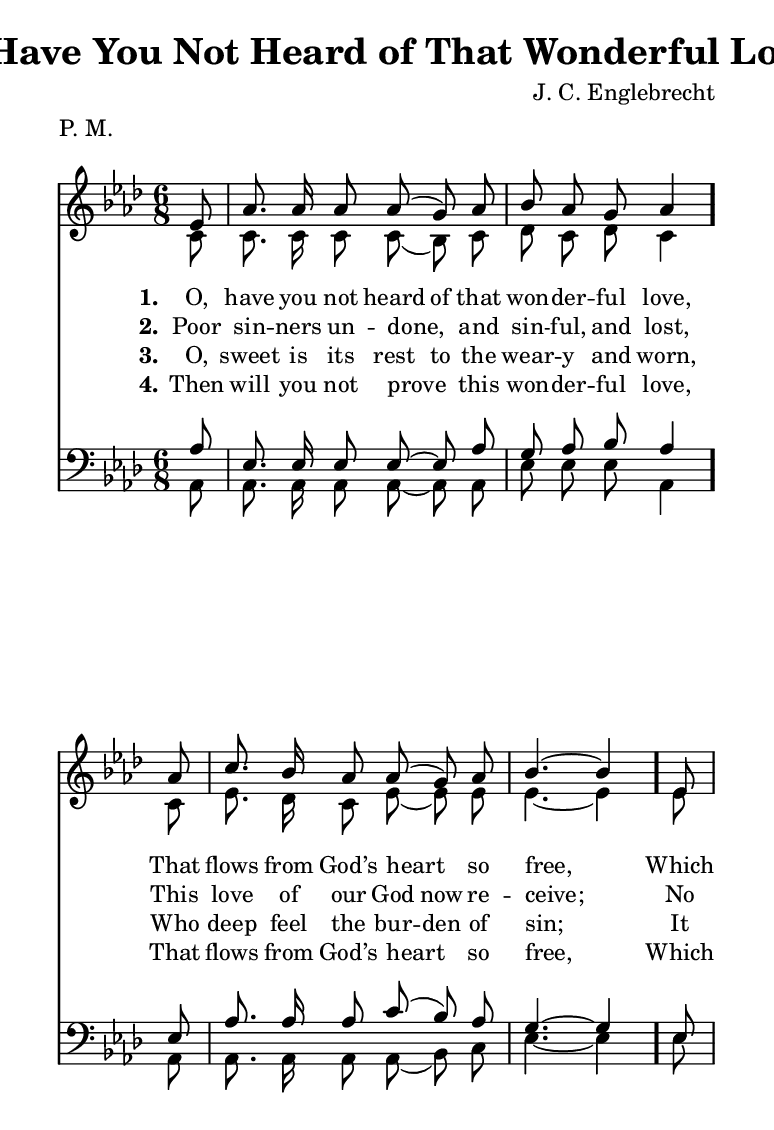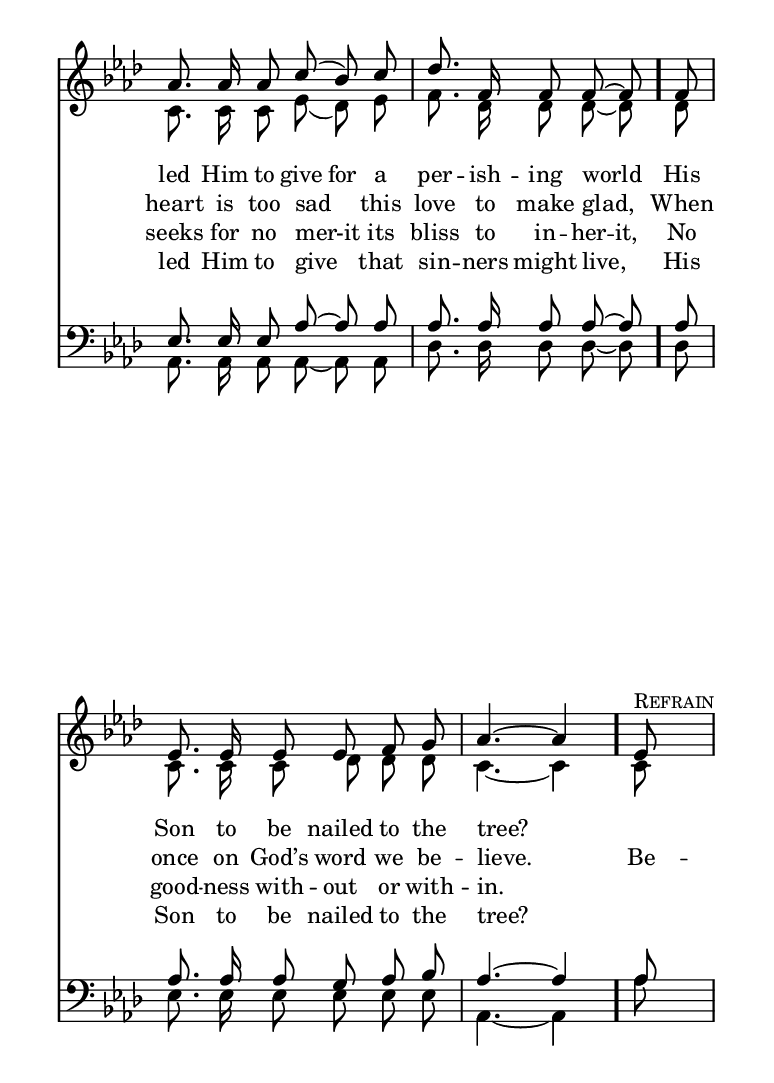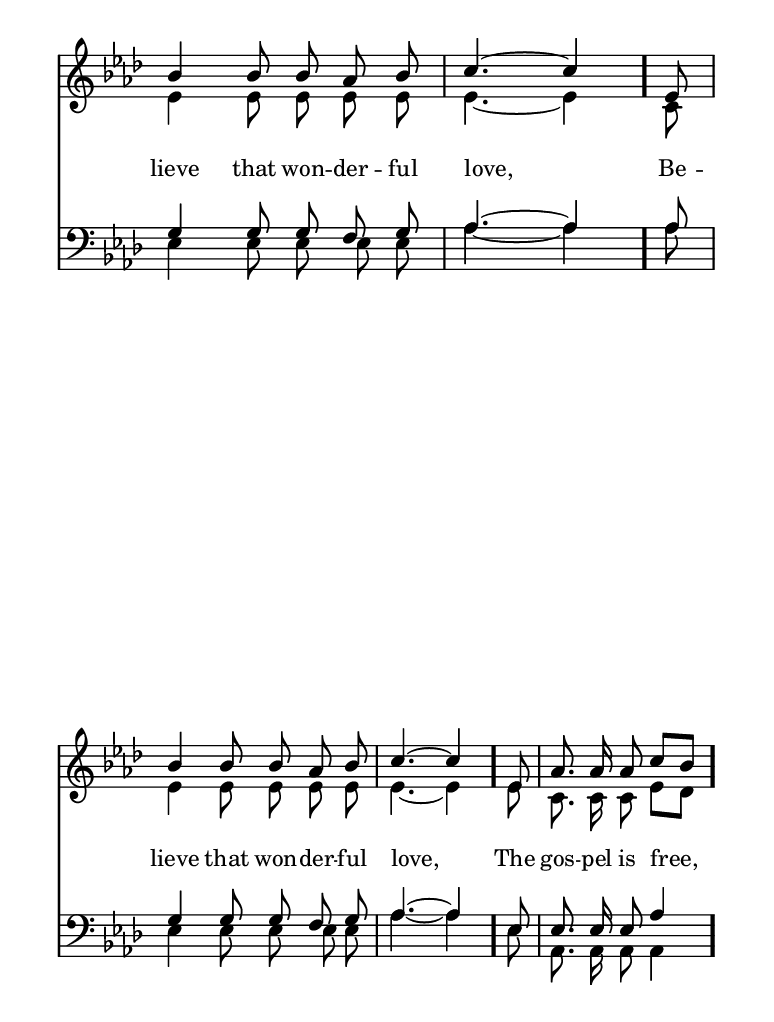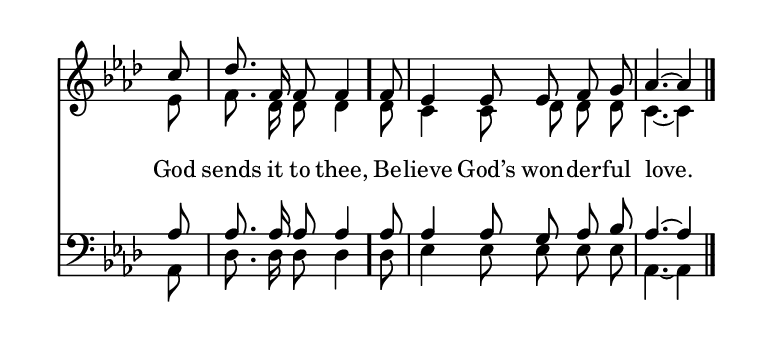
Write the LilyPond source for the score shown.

\include "common/global.ily"
\paper {
  \include "common/paper.ily"
  %ragged-bottom = ##t
  ragged-last-bottom = ##t
  systems-per-page = ##f
  system-count = #(cond (is-eogsized 5) (#t #f))
  page-count = #(cond (is-eogsized 2) (#t #f))
}

\header{
  hymnnumber = "25"
  title = "O, Have You Not Heard of That Wonderful Love?"
  tunename = ""
  meter = "P. M."
  %poet = ""
  composer = "J. C. Englebrecht"
  %copyright = ""
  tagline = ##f
}

% for fermata in MIDI
ta = { \tempo 8=120 }
tb = { \tempo 8=60  }

patternAA = { c8 | c8. c16 c8 c8( c8) c8 | c8 c8 c8 c4        }
patternAB = { c8 | c8. c16 c8 c8( c8) c8 | c8. c16 c8 c8 ~ c8 }
patternAC = { c8 | c8. c16 c8 c8 ~ c8 c8 | c8 c8 c8 c4        }
patternAD = { c8 | c8. c16 c8 c8 ~ c8 c8 | c8. c16 c8 c8 ~ c8 }

patternBA = { c8 | c8. c16 c8 c8( c8) c8 | c4. ~ c4 }
patternBB = { c8 | c8. c16 c8 c8  c8  c8 | c4. ~ c4 }

patternCA = { c8 | c4 c8 c8 c8 c8 c4. ~ c4 }

patternDA = { c8 | c8. c16 c8 c8[ c8] c8 | c8. c16 c8 c4 }
patternDB = { c8 | c8. c16 c8 c4      c8 | c8. c16 c8 c4 }

global = {
  \include "common/overrides.ily"
  \override Staff.TimeSignature.style = #'numbered
  \time 6/8
  \override Score.MetronomeMark.transparent = ##t % hide all fermata changes too
  \ta
  \key aes \major
  \partial 8
  \autoBeamOff
}

notesSoprano = {
\global
\relative c' {

  \changePitch \patternAA { ees  | aes aes aes aes g aes | bes aes g aes }
  \changePitch \patternBA { aes  | c bes aes aes g aes   | bes bes       }
  \changePitch \patternAB { ees, | aes aes aes c bes c   | des f, f f f  }
  \changePitch \patternBB { f    | ees ees ees ees f g   | aes aes       }

  << s^\markup { \small \caps "Refrain" }
  \changePitch \patternCA { ees  | bes' bes bes aes bes | c c        } >>
  \changePitch \patternCA { ees, | bes' bes bes aes bes | c c        }
  \changePitch \patternDA { ees, | aes aes aes c bes c  | des f, f f }
  \changePitch \patternCA { f    | ees ees ees f g      | aes aes    }

  \bar "|."

}
}

notesAlto = {
\global
\relative e' {

  \changePitch \patternAA { c   | c c c c bes c         | des c des c       }
  \changePitch \patternBA { c   | ees des c ees ees ees | ees ees           }
  \changePitch \patternAB { ees | c c c ees des ees     | f des des des des }
  \changePitch \patternBB { des | c c c des des des     | c c               }

  \changePitch \patternCA { c   | ees ees ees ees ees   | ees ees           }
  \changePitch \patternCA { c   | ees ees ees ees ees   | ees ees           }
  \changePitch \patternDA { ees | c c c ees des ees     | f des des des     }
  \changePitch \patternCA { des | c c des des des       | c c               }

}
}

notesTenor = {
\global
\relative a {

  \changePitch \patternAC { aes | ees ees ees ees ees aes | g aes bes aes       }
  \changePitch \patternBA { ees | aes aes aes c bes aes   | g g                 }
  \changePitch \patternAD { ees | ees ees ees aes aes aes | aes aes aes aes aes }
  \changePitch \patternBB { aes | aes aes aes g aes bes   | aes aes             }

  \changePitch \patternCA { aes | g g g f g               | aes aes             }
  \changePitch \patternCA { aes | g g g f g               | aes aes             }
  \changePitch \patternDB { ees | ees ees ees aes aes     | aes aes aes aes     }
  \changePitch \patternCA { aes | aes aes g aes bes       | aes aes             }

}
}

notesBass = {
\global
\relative a, {

  \changePitch \patternAC { aes  | aes aes aes aes aes aes  | ees' ees ees aes,   }
  \changePitch \patternBA { aes  | aes aes aes aes bes c    | ees ees             }
  \changePitch \patternAD { ees  | aes, aes aes aes aes aes | des des des des des }
  \changePitch \patternBB { des  | ees ees ees ees ees ees  | aes, aes            }

  \changePitch \patternCA { aes' | ees ees ees ees ees      | aes aes             }
  \changePitch \patternCA { aes  | ees ees ees ees ees      | aes aes             }
  \changePitch \patternDB { ees  | aes, aes aes aes aes     | des des des des     }
  \changePitch \patternCA { des  | ees ees ees ees ees      | aes, aes            }

}
}

Refrain = \lyricmode {

Be -- lieve that won -- der -- ful love, \bar "."
Be -- lieve that won -- der -- ful love, \bar "."
The gos -- pel is free, \bar "." { \pageBreak }
God sends it to thee, \bar "."
Be -- lieve God’s won -- der -- ful love. \bar "."

}

wordsA = \lyricmode {
\set stanza = "1."

O, have you not { \mon } heard of { \moff } that won -- der -- ful love, \bar "."
That flows from God’s heart so free, \bar "."
Which led Him to { \mon } give for { \moff } a per -- ish -- ing world \bar "."
His Son to be nailed to the tree? \bar "."

}

wordsB = \lyricmode {
\set stanza = "2."

Poor sin -- ners un -- done, and sin -- ful, and lost,
This love of our { \mon } God now { \moff } re -- ceive;
No heart is too sad this love to make glad,
When once on God’s word we be -- lieve.

\bar "."

\Refrain

}

wordsC = \lyricmode {
\set stanza = "3."

O, sweet is its { \mon } rest to { \moff } the wear -- y and worn,
Who deep feel the { \mon } bur -- den { \moff } of sin;
It seeks for no mer-it its bliss to { \mon } in -- her -- it, { \moff }
No good -- ness with -- out or with -- in.

}

wordsD = \lyricmode {
\set stanza = "4."

Then will you not prove this won -- der -- ful love,
That flows from God’s heart so free,
Which led Him to give that sin -- ners might live,
His Son to be nailed to the tree?

}

\score {
  \context ChoirStaff <<
    \context Staff = upper <<
      \set ChoirStaff.systemStartDelimiter = #'SystemStartBar
      \context Voice  = sopranos { \voiceOne << \notesSoprano >> }
      \context Voice  = altos { \voiceTwo << \notesAlto >> }
      \context Lyrics = one   \lyricsto sopranos \wordsA
      \context Lyrics = two   \lyricsto sopranos \wordsB
      \context Lyrics = three \lyricsto sopranos \wordsC
      \context Lyrics = four  \lyricsto sopranos \wordsD
      %\context Lyrics = five  \lyricsto sopranos \wordsE
    >>
    \context Staff = men <<
      \clef bass
      \context Voice  = tenors { \voiceOne << \notesTenor >> }
      \context Voice  = basses { \voiceTwo << \notesBass >> }
    >>
  >>
  \layout {
    \include "common/layout.ily"
  }
  \midi{
    \include "common/midi.ily"
  }
}

\version "2.19.49"  % necessary for upgrading to future LilyPond versions.

% vi:set et ts=2 sw=2 ai nocindent syntax=lilypond:
